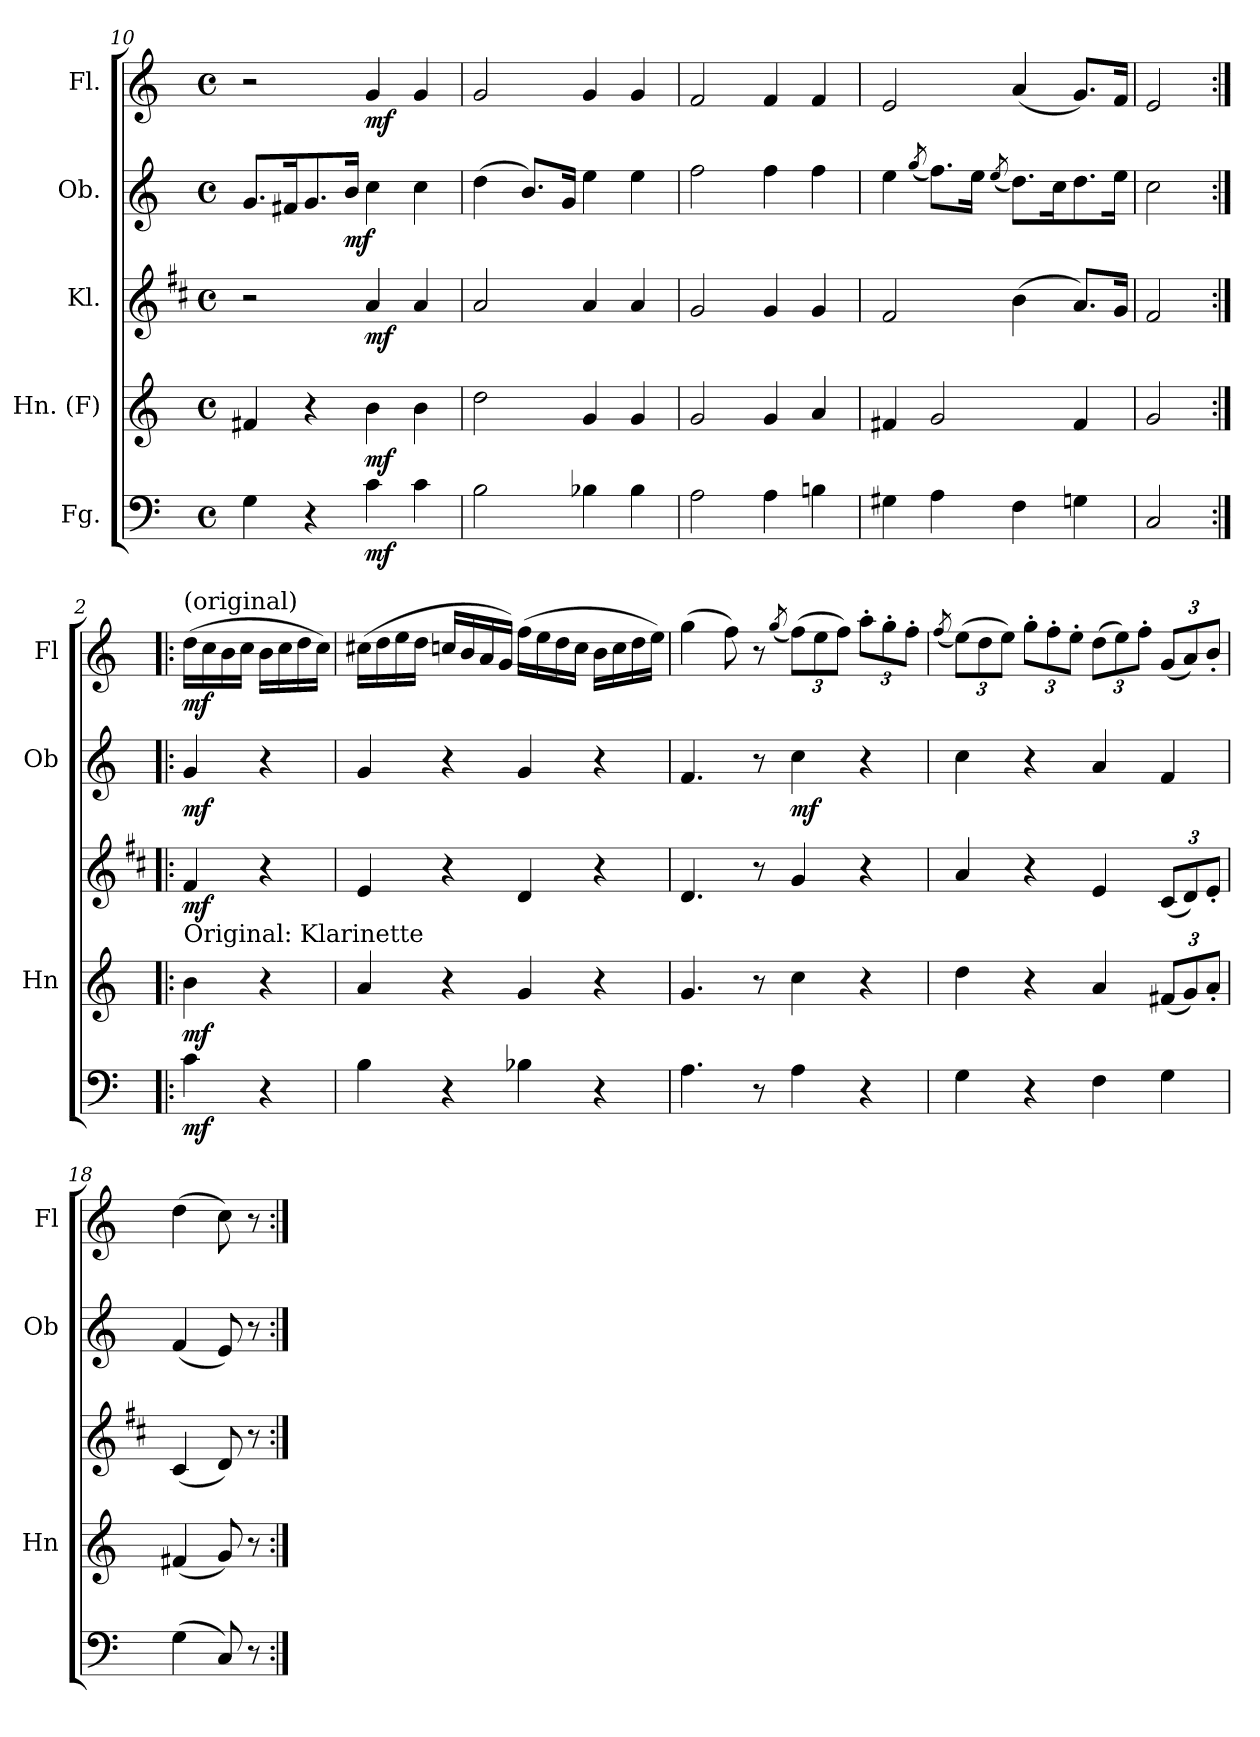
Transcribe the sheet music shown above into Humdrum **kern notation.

**kern	**dynam	**kern	**dynam	**kern	**dynam	**kern	**dynam	**kern	**dynam
*part5	*part5	*part4	*part4	*part3	*part3	*part2	*part2	*part1	*part1
*staff5	*staff5	*staff4	*staff4	*staff3	*staff3	*staff2	*staff2	*staff1	*staff1
*I"Fg.	*	*I"Hn. (F)	*	*I"Kl.	*	*I"Ob.	*	*I"Fl.	*
*	*	*I'Hn	*	*	*	*I'Ob	*	*I'Fl	*
*clefF4	*	*clefG2	*	*clefG2	*	*clefG2	*	*clefG2	*
*	*	*ITrd4c7	*	*ITrd1c2	*	*	*	*	*
*k[]	*	*k[b-]	*	*k[]	*	*k[]	*	*k[]	*
*M4/4	*	*M4/4	*	*M4/4	*	*M4/4	*	*M4/4	*
*met(c)	*	*met(c)	*	*met(c)	*	*met(c)	*	*met(c)	*
=10	=10	=10	=10	=10	=10	=10	=10	=10	=10
4G\	.	4Bn/	.	2r	.	8.g/L	.	2r	.
.	.	.	.	.	.	16f#X/k	.	.	.
4r	.	4r	.	.	.	8.g/	.	.	.
!	!	!	!	!	!	!	!LO:DY:b	!	!
.	.	.	.	.	.	16b/Jk	mf	.	.
!	!LO:DY:b	!	!LO:DY:b	!	!LO:DY:b	!	!	!	!LO:DY:b
4c\	mf	4e\	mf	4g/	mf	4cc\	.	4g/	mf
4c\	.	4e\	.	4g/	.	4cc\	.	4g/	.
=11	=11	=11	=11	=11	=11	=11	=11	=11	=11
2B\	.	2g\	.	2g/	.	(>4dd\	.	2g/	.
.	.	.	.	.	.	8.b/L)	.	.	.
.	.	.	.	.	.	16g/Jk	.	.	.
4B-X\	.	4c/	.	4g/	.	4ee\	.	4g/	.
4B-\	.	4c/	.	4g/	.	4ee\	.	4g/	.
=12	=12	=12	=12	=12	=12	=12	=12	=12	=12
2A\	.	2c/	.	2f/	.	2ff\	.	2f/	.
4A\	.	4c/	.	4f/	.	4ff\	.	4f/	.
4Bn\	.	4d/	.	4f/	.	4ff\	.	4f/	.
=13	=13	=13	=13	=13	=13	=13	=13	=13	=13
4G#X\	.	4Bn/	.	2e/	.	4ee\	.	2e/	.
.	.	.	.	.	.	(>8qgg/	.	.	.
4A\	.	2c/	.	.	.	8.ff\L)	.	.	.
.	.	.	.	.	.	16ee\Jk	.	.	.
.	.	.	.	.	.	(>8qee/	.	.	.
4F\	.	.	.	(>4a\	.	8.dd\L)	.	(<4a/	.
.	.	.	.	.	.	16cc\k	.	.	.
4Gn\	.	4B/	.	8.g/L)	.	8.dd\	.	8.g/L)	.
.	.	.	.	16f/Jk	.	16ee\Jk	.	16f/Jk	.
=14	=14	=14	=14	=14	=14	=14	=14	=14	=14
2C/	.	2c/	.	2e/	.	2cc\	.	2e/	.
!!LO:PB:g=z
=2X:|!|:	=2X:|!|:	=2X:|!|:	=2X:|!|:	=2X:|!|:	=2X:|!|:	=2X:|!|:	=2X:|!|:	=2X:|!|:	=2X:|!|:
!	!	!	!	!	!	!	!	!LO:TX:a:t=(original)	!
!	!	!LO:TX:a:t=Original&colon; Klarinette	!	!	!	!	!	!	!
!	!LO:DY:b	!	!LO:DY:b	!	!LO:DY:b	!	!LO:DY:b	!	!LO:DY:b
4c\	mf	4e\	mf	4e/	mf	4g/	mf	(>16dd\LL	mf
.	.	.	.	.	.	.	.	16cc\	.
.	.	.	.	.	.	.	.	16b\	.
.	.	.	.	.	.	.	.	16cc\JJ	.
4r	.	4r	.	4r	.	4r	.	16b\LL	.
.	.	.	.	.	.	.	.	16cc\	.
.	.	.	.	.	.	.	.	16dd\	.
.	.	.	.	.	.	.	.	16cc\JJ)	.
=15	=15	=15	=15	=15	=15	=15	=15	=15	=15
4B\	.	4d/	.	4d/	.	4g/	.	(>16cc#X\LL	.
.	.	.	.	.	.	.	.	16dd\	.
.	.	.	.	.	.	.	.	16ee\	.
.	.	.	.	.	.	.	.	16dd\JJ	.
4r	.	4r	.	4r	.	4r	.	16ccn/LL	.
.	.	.	.	.	.	.	.	16b/	.
.	.	.	.	.	.	.	.	16a/	.
.	.	.	.	.	.	.	.	16g/JJ)	.
4B-X\	.	4c/	.	4c/	.	4g/	.	(>16ff\LL	.
.	.	.	.	.	.	.	.	16ee\	.
.	.	.	.	.	.	.	.	16dd\	.
.	.	.	.	.	.	.	.	16cc\JJ	.
4r	.	4r	.	4r	.	4r	.	16b\LL	.
.	.	.	.	.	.	.	.	16cc\	.
.	.	.	.	.	.	.	.	16dd\	.
.	.	.	.	.	.	.	.	16ee\JJ)	.
=16	=16	=16	=16	=16	=16	=16	=16	=16	=16
4.A\	.	4.c/	.	4.c/	.	4.f/	.	(>4gg\	.
.	.	.	.	.	.	.	.	8ff\)	.
8r	.	8r	.	8r	.	8r	.	8r	.
.	.	.	.	.	.	.	.	(<8qgg/	.
*	*	*	*	*	*	*	*	*Xbrackettup	*
!	!	!	!	!	!	!	!LO:DY:b	!	!
4A\	.	4f\	.	4f/	.	4cc\	mf	(>12ff\L)	.
.	.	.	.	.	.	.	.	12ee\	.
.	.	.	.	.	.	.	.	12ff\J)	.
4r	.	4r	.	4r	.	4r	.	12aa'\L	.
.	.	.	.	.	.	.	.	12gg'\	.
.	.	.	.	.	.	.	.	12ff'\J	.
=17	=17	=17	=17	=17	=17	=17	=17	=17	=17
.	.	.	.	.	.	.	.	(<8qff/	.
4G\	.	4g\	.	4g/	.	4cc\	.	(>12ee\L)	.
.	.	.	.	.	.	.	.	12dd\	.
.	.	.	.	.	.	.	.	12ee\J)	.
4r	.	4r	.	4r	.	4r	.	12gg'\L	.
.	.	.	.	.	.	.	.	12ff'\	.
.	.	.	.	.	.	.	.	12ee'\J	.
4F\	.	4d/	.	4d/	.	4a/	.	(>12dd\L	.
.	.	.	.	.	.	.	.	12ee\)	.
.	.	.	.	.	.	.	.	12ff'\J	.
*	*	*Xbrackettup	*	*Xbrackettup	*	*	*	*	*
4G\	.	(<12Bn/L	.	(<12B/L	.	4f/	.	(<12g/L	.
.	.	12c/)	.	12c/)	.	.	.	12a/)	.
.	.	12d'/J	.	12d'/J	.	.	.	12b'/J	.
=18	=18	=18	=18	=18	=18	=18	=18	=18	=18
(>4G\	.	(<4Bn/	.	(<4B/	.	(<4f/	.	(>4dd\	.
8C/)	.	8c/)	.	8c/)	.	8e/)	.	8cc\)	.
8r	.	8r	.	8r	.	8r	.	8r	.
=:|!	=:|!	=:|!	=:|!	=:|!	=:|!	=:|!	=:|!	=:|!	=:|!
*-	*-	*-	*-	*-	*-	*-	*-	*-	*-
